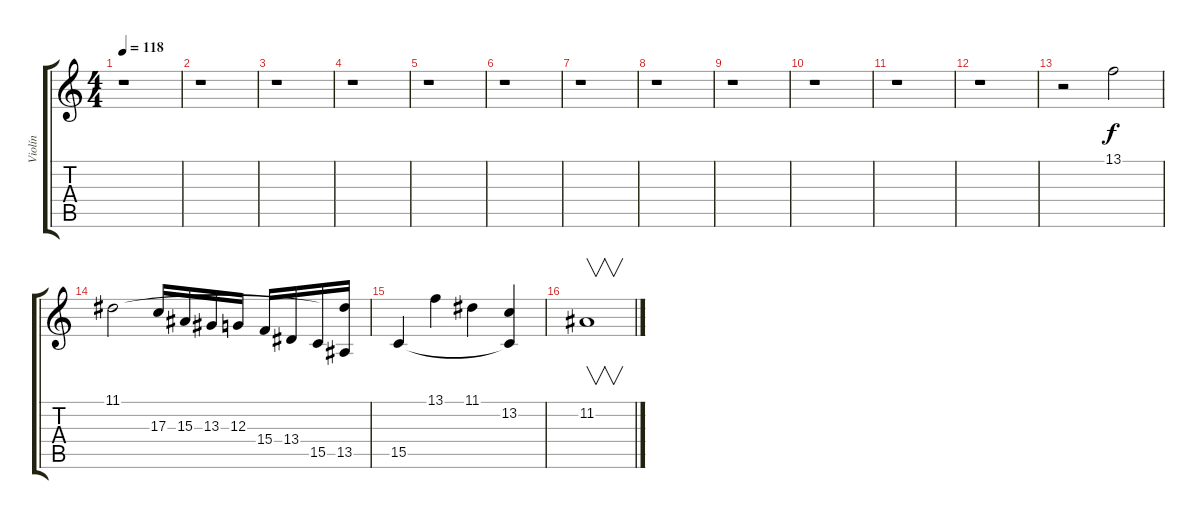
\track ("Violín" "Violín") {instrument violin}
\staff {score tabs}
\tuning (E4 B3 G3 D3 A2 E2) {hide}
\ts (4 4)
\tempo 118
\clef g2
\ks c
r.1{dy f instrument violin} |
r.1 |
r.1 |
r.1 |
r.1 |
r.1 |
r.1 |
r.1 |
r.1 |
r.1 |
r.1 |
r.1 |
r.2 13.1.2 |
11.1.2 17.3.16 15.3.16 13.3.16 12.3.16 15.4.16 13.4.16 15.5.16 (11.1{t} 13.5).16 |
15.5.4 13.1.4 11.1.4 (13.2 15.5{t}).4 |
11.2.1{v}
